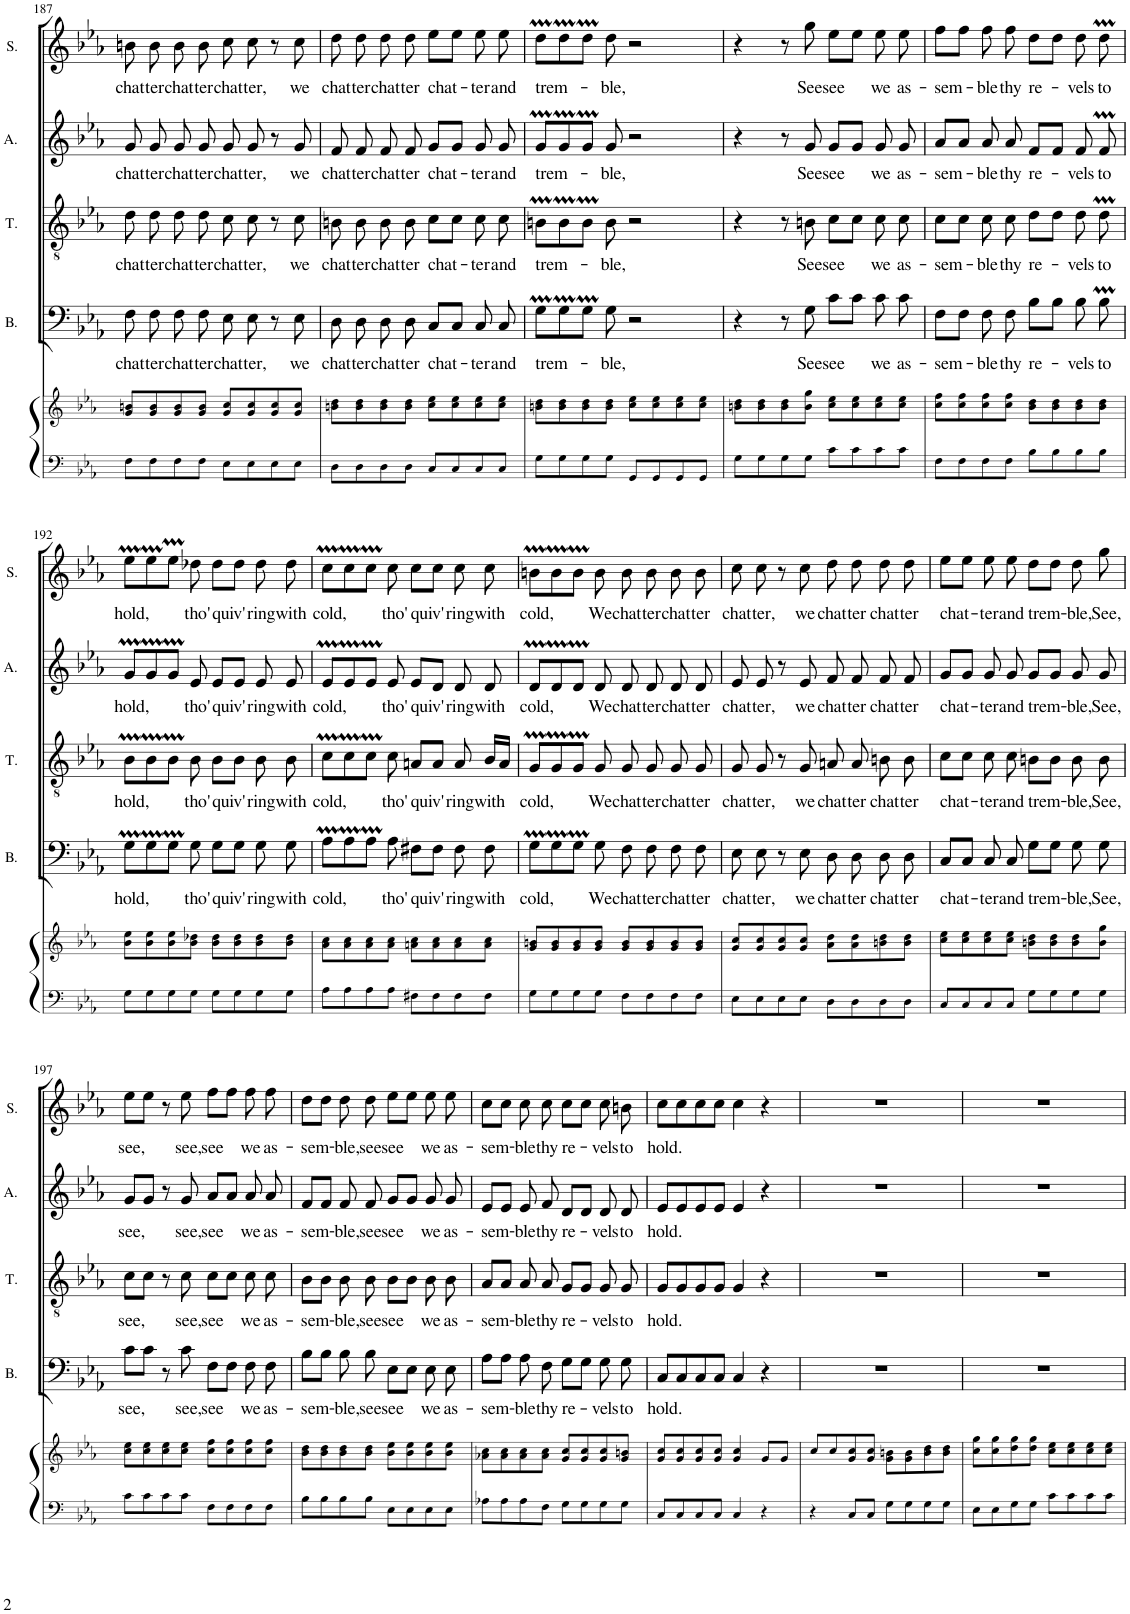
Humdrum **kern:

**kern	**kern	**kern	**text	**kern	**text	**kern	**text	**kern	**text
*part5	*part5	*part4	*part4	*part3	*part3	*part2	*part2	*part1	*part1
*staff6	*staff5	*staff4	*staff4	*staff3	*staff3	*staff2	*staff2	*staff1	*staff1
*I"Violoncellos	*	*I"Bass	*	*I"Tenor	*	*I"Alto	*	*I"Soprano	*
*	*	*I'B.	*	*I'T.	*	*I'A.	*	*I'S.	*
!!LO:PB:g=z
*clefF4	*clefG2	*clefF4	*	*clefGv2	*	*clefG2	*	*clefG2	*
*k[b-e-a-]	*k[b-e-a-]	*k[b-e-a-]	*	*k[b-e-a-]	*	*k[b-e-a-]	*	*k[b-e-a-]	*
*M4/4	*M4/4	*M4/4	*	*M4/4	*	*M4/4	*	*M4/4	*
*met(c)	*met(c)	*met(c)	*	*met(c)	*	*met(c)	*	*met(c)	*
=187	=187	=187	=187	=187	=187	=187	=187	=187	=187
!	!	!	!LO:LY:b	!	!LO:LY:b	!	!LO:LY:b	!	!LO:LY:b
8F\L	8g/ 8bn/L	8F\	chat-	8d\	chat-	8g/	chat-	8bn\	chat-
!	!	!	!LO:LY:b	!	!LO:LY:b	!	!LO:LY:b	!	!LO:LY:b
8F\	8g/ 8b/	8F\	-ter	8d\	-ter	8g/	-ter	8b\	-ter
!	!	!	!LO:LY:b	!	!LO:LY:b	!	!LO:LY:b	!	!LO:LY:b
8F\	8g/ 8b/	8F\	chat-	8d\	chat-	8g/	chat-	8b\	chat-
!	!	!	!LO:LY:b	!	!LO:LY:b	!	!LO:LY:b	!	!LO:LY:b
8F\J	8g/ 8b/J	8F\	-ter	8d\	-ter	8g/	-ter	8b\	-ter
!	!	!	!LO:LY:b	!	!LO:LY:b	!	!LO:LY:b	!	!LO:LY:b
8E-\L	8g/ 8cc/L	8E-\	chat-	8c\	chat-	8g/	chat-	8cc\	chat-
!	!	!	!LO:LY:b	!	!LO:LY:b	!	!LO:LY:b	!	!LO:LY:b
8E-\	8g/ 8cc/	8E-\	-ter,	8c\	-ter,	8g/	-ter,	8cc\	-ter,
8E-\	8g/ 8cc/	8r	.	8r	.	8r	.	8r	.
!	!	!	!LO:LY:b	!	!LO:LY:b	!	!LO:LY:b	!	!LO:LY:b
8E-\J	8g/ 8cc/J	8E-\	we	8c\	we	8g/	we	8cc\	we
=188	=188	=188	=188	=188	=188	=188	=188	=188	=188
!	!	!	!LO:LY:b	!	!LO:LY:b	!	!LO:LY:b	!	!LO:LY:b
8D\L	8bn\ 8dd\L	8D\	chat-	8Bn\	chat-	8f/	chat-	8dd\	chat-
!	!	!	!LO:LY:b	!	!LO:LY:b	!	!LO:LY:b	!	!LO:LY:b
8D\	8b\ 8dd\	8D\	-ter	8B\	-ter	8f/	-ter	8dd\	-ter
!	!	!	!LO:LY:b	!	!LO:LY:b	!	!LO:LY:b	!	!LO:LY:b
8D\	8b\ 8dd\	8D\	chat-	8B\	chat-	8f/	chat-	8dd\	chat-
!	!	!	!LO:LY:b	!	!LO:LY:b	!	!LO:LY:b	!	!LO:LY:b
8D\J	8b\ 8dd\J	8D\	-ter	8B\	-ter	8f/	-ter	8dd\	-ter
!	!	!	!LO:LY:b	!	!LO:LY:b	!	!LO:LY:b	!	!LO:LY:b
8C/L	8cc\ 8ee-\L	8C/L	chat-	8c\L	chat-	8g/L	chat-	8ee-\L	chat-
8C/	8cc\ 8ee-\	8C/J	.	8c\J	.	8g/J	.	8ee-\J	.
!	!	!	!LO:LY:b	!	!LO:LY:b	!	!LO:LY:b	!	!LO:LY:b
8C/	8cc\ 8ee-\	8C/	-ter	8c\	-ter	8g/	-ter	8ee-\	-ter
!	!	!	!LO:LY:b	!	!LO:LY:b	!	!LO:LY:b	!	!LO:LY:b
8C/J	8cc\ 8ee-\J	8C/	and	8c\	and	8g/	and	8ee-\	and
=189	=189	=189	=189	=189	=189	=189	=189	=189	=189
!	!	!	!LO:LY:b	!	!LO:LY:b	!	!LO:LY:b	!	!LO:LY:b
8G\L	8bn\ 8dd\L	8Gm\L	trem-	8Bnm\L	trem-	8gm/L	trem-	8ddm\L	trem-
8G\	8b\ 8dd\	8Gm\	.	8Bm\	.	8gm/	.	8ddm\	.
8G\	8b\ 8dd\	8Gm\J	.	8Bm\J	.	8gm/J	.	8ddm\J	.
!	!	!	!LO:LY:b	!	!LO:LY:b	!	!LO:LY:b	!	!LO:LY:b
8G\J	8b\ 8dd\J	8G\	-ble,	8B\	-ble,	8g/	-ble,	8dd\	-ble,
8GG/L	8cc\ 8ee-\L	2r	.	2r	.	2r	.	2r	.
8GG/	8cc\ 8ee-\	.	.	.	.	.	.	.	.
8GG/	8cc\ 8ee-\	.	.	.	.	.	.	.	.
8GG/J	8cc\ 8ee-\J	.	.	.	.	.	.	.	.
=190	=190	=190	=190	=190	=190	=190	=190	=190	=190
8G\L	8bn\ 8dd\L	4r	.	4r	.	4r	.	4r	.
8G\	8b\ 8dd\	.	.	.	.	.	.	.	.
8G\	8b\ 8dd\	8r	.	8r	.	8r	.	8r	.
!	!	!	!LO:LY:b	!	!LO:LY:b	!	!LO:LY:b	!	!LO:LY:b
8G\J	8b\ 8gg\J	8G\	See	8Bn\	See	8g/	See	8gg\	See
!	!	!	!LO:LY:b	!	!LO:LY:b	!	!LO:LY:b	!	!LO:LY:b
8c\L	8cc\ 8ee-\L	8c\L	see	8c\L	see	8g/L	see	8ee-\L	see
8c\	8cc\ 8ee-\	8c\J	.	8c\J	.	8g/J	.	8ee-\J	.
!	!	!	!LO:LY:b	!	!LO:LY:b	!	!LO:LY:b	!	!LO:LY:b
8c\	8cc\ 8ee-\	8c\	we	8c\	we	8g/	we	8ee-\	we
!	!	!	!LO:LY:b	!	!LO:LY:b	!	!LO:LY:b	!	!LO:LY:b
8c\J	8cc\ 8ee-\J	8c\	as-	8c\	as-	8g/	as-	8ee-\	as-
=191	=191	=191	=191	=191	=191	=191	=191	=191	=191
!	!	!	!LO:LY:b	!	!LO:LY:b	!	!LO:LY:b	!	!LO:LY:b
8F\L	8cc\ 8ff\L	8F\L	-sem-	8c\L	-sem-	8a-/L	-sem-	8ff\L	-sem-
8F\	8cc\ 8ff\	8F\J	.	8c\J	.	8a-/J	.	8ff\J	.
!	!	!	!LO:LY:b	!	!LO:LY:b	!	!LO:LY:b	!	!LO:LY:b
8F\	8cc\ 8ff\	8F\	-ble	8c\	-ble	8a-/	-ble	8ff\	-ble
!	!	!	!LO:LY:b	!	!LO:LY:b	!	!LO:LY:b	!	!LO:LY:b
8F\J	8cc\ 8ff\J	8F\	thy	8c\	thy	8a-/	thy	8ff\	thy
!	!	!	!LO:LY:b	!	!LO:LY:b	!	!LO:LY:b	!	!LO:LY:b
8B-\L	8b-\ 8dd\L	8B-\L	re-	8d\L	re-	8f/L	re-	8dd\L	re-
8B-\	8b-\ 8dd\	8B-\J	.	8d\J	.	8f/J	.	8dd\J	.
!	!	!	!LO:LY:b	!	!LO:LY:b	!	!LO:LY:b	!	!LO:LY:b
8B-\	8b-\ 8dd\	8B-\	-vels	8d\	-vels	8f/	-vels	8dd\	-vels
!	!	!	!LO:LY:b	!	!LO:LY:b	!	!LO:LY:b	!	!LO:LY:b
8B-\J	8b-\ 8dd\J	8B-M\	to	8dm\	to	8fM/	to	8ddm\	to
!!LO:LB:g=z
=192	=192	=192	=192	=192	=192	=192	=192	=192	=192
!	!	!	!LO:LY:b	!	!LO:LY:b	!	!LO:LY:b	!	!LO:LY:b
8G\L	8b-\ 8ee-\L	8Gm\L	hold,	8B-M\L	hold,	8gm/L	hold,	8ee-M\L	hold,
8G\	8b-\ 8ee-\	8Gm\	.	8B-M\	.	8gm/	.	8ee-M\	.
8G\	8b-\ 8ee-\	8Gm\J	.	8B-M\J	.	8gm/J	.	8ee-M\J	.
!	!	!	!LO:LY:b	!	!LO:LY:b	!	!LO:LY:b	!	!LO:LY:b
8G\J	8b-\ 8dd-X\J	8G\	tho'	8B-\	tho'	8e-/	tho'	8dd-X\	tho'
!	!	!	!LO:LY:b	!	!LO:LY:b	!	!LO:LY:b	!	!LO:LY:b
8G\L	8b-\ 8dd-\L	8G\L	quiv'-	8B-\L	quiv'-	8e-/L	quiv'-	8dd-\L	quiv'-
8G\	8b-\ 8dd-\	8G\J	.	8B-\J	.	8e-/J	.	8dd-\J	.
!	!	!	!LO:LY:b	!	!LO:LY:b	!	!LO:LY:b	!	!LO:LY:b
8G\	8b-\ 8dd-\	8G\	-ring	8B-\	-ring	8e-/	ring	8dd-\	-ring
!	!	!	!LO:LY:b	!	!LO:LY:b	!	!LO:LY:b	!	!LO:LY:b
8G\J	8b-\ 8dd-\J	8G\	with	8B-\	with	8e-/	with	8dd-\	with
=193	=193	=193	=193	=193	=193	=193	=193	=193	=193
!	!	!	!LO:LY:b	!	!LO:LY:b	!	!LO:LY:b	!	!LO:LY:b
8A-\L	8a-\ 8cc\L	8A-M\L	cold,	8cM\L	cold,	8e-M/L	cold,	8ccM\L	cold,
8A-\	8a-\ 8cc\	8A-M\	.	8cM\	.	8e-M/	.	8ccM\	.
8A-\	8a-\ 8cc\	8A-M\J	.	8cM\J	.	8e-M/J	.	8ccM\J	.
!	!	!	!LO:LY:b	!	!LO:LY:b	!	!LO:LY:b	!	!LO:LY:b
8A-\J	8a-\ 8cc\J	8A-\	tho'	8c\	tho'	8e-/	tho'	8cc\	tho'
!	!	!	!LO:LY:b	!	!LO:LY:b	!	!LO:LY:b	!	!LO:LY:b
8F#X\L	8an\ 8cc\L	8F#X\L	quiv'-	8An/L	quiv'-	8e-/L	quiv'-	8cc\L	quiv'-
8F#\	8a\ 8cc\	8F#\J	.	8A/J	.	8d/J	.	8cc\J	.
!	!	!	!LO:LY:b	!	!LO:LY:b	!	!LO:LY:b	!	!LO:LY:b
8F#\	8a\ 8cc\	8F#\	-ring	8A/	-ring	8d/	ring	8cc\	-ring
!	!	!	!LO:LY:b	!	!LO:LY:b	!	!LO:LY:b	!	!LO:LY:b
8F#\J	8a\ 8cc\J	8F#\	with	16B-/LL	with	8d/	with	8cc\	with
.	.	.	.	16A/JJ	.	.	.	.	.
=194	=194	=194	=194	=194	=194	=194	=194	=194	=194
!	!	!	!LO:LY:b	!	!LO:LY:b	!	!LO:LY:b	!	!LO:LY:b
8G\L	8g/ 8bn/L	8Gm\L	cold,	8Gm/L	cold,	8dm/L	cold,	8bnm\L	cold,
8G\	8g/ 8b/	8Gm\	.	8Gm/	.	8dm/	.	8bm\	.
8G\	8g/ 8b/	8Gm\J	.	8Gm/J	.	8dm/J	.	8bm\J	.
!	!	!	!LO:LY:b	!	!LO:LY:b	!	!LO:LY:b	!	!LO:LY:b
8G\J	8g/ 8b/J	8G\	We	8G/	We	8d/	We	8b\	We
!	!	!	!LO:LY:b	!	!LO:LY:b	!	!LO:LY:b	!	!LO:LY:b
8F\L	8g/ 8b/L	8F\	chat-	8G/	chat-	8d/	chat-	8b\	chat-
!	!	!	!LO:LY:b	!	!LO:LY:b	!	!LO:LY:b	!	!LO:LY:b
8F\	8g/ 8b/	8F\	-ter	8G/	-ter	8d/	-ter	8b\	-ter
!	!	!	!LO:LY:b	!	!LO:LY:b	!	!LO:LY:b	!	!LO:LY:b
8F\	8g/ 8b/	8F\	chat-	8G/	chat-	8d/	chat-	8b\	chat-
!	!	!	!LO:LY:b	!	!LO:LY:b	!	!LO:LY:b	!	!LO:LY:b
8F\J	8g/ 8b/J	8F\	-ter	8G/	-ter	8d/	-ter	8b\	-ter
=195	=195	=195	=195	=195	=195	=195	=195	=195	=195
!	!	!	!LO:LY:b	!	!LO:LY:b	!	!LO:LY:b	!	!LO:LY:b
8E-\L	8g/ 8cc/L	8E-\	chat-	8G/	chat-	8e-/	chat-	8cc\	chat-
!	!	!	!LO:LY:b	!	!LO:LY:b	!	!LO:LY:b	!	!LO:LY:b
8E-\	8g/ 8cc/	8E-\	-ter,	8G/	-ter,	8e-/	-ter,	8cc\	-ter,
8E-\	8g/ 8cc/	8r	.	8r	.	8r	.	8r	.
!	!	!	!LO:LY:b	!	!LO:LY:b	!	!LO:LY:b	!	!LO:LY:b
8E-\J	8g/ 8cc/J	8E-\	we	8G/	we	8e-/	we	8cc\	we
!	!	!	!LO:LY:b	!	!LO:LY:b	!	!LO:LY:b	!	!LO:LY:b
8D\L	8a-\ 8dd\L	8D\	chat-	8An/	chat-	8f/	chat-	8dd\	chat-
!	!	!	!LO:LY:b	!	!LO:LY:b	!	!LO:LY:b	!	!LO:LY:b
8D\	8a-\ 8dd\	8D\	-ter	8A/	-ter	8f/	-ter	8dd\	-ter
!	!	!	!LO:LY:b	!	!LO:LY:b	!	!LO:LY:b	!	!LO:LY:b
8D\	8bn\ 8dd\	8D\	chat-	8Bn\	chat-	8f/	chat-	8dd\	chat-
!	!	!	!LO:LY:b	!	!LO:LY:b	!	!LO:LY:b	!	!LO:LY:b
8D\J	8b\ 8dd\J	8D\	-ter	8B\	-ter	8f/	-ter	8dd\	-ter
=196	=196	=196	=196	=196	=196	=196	=196	=196	=196
!	!	!	!LO:LY:b	!	!LO:LY:b	!	!LO:LY:b	!	!LO:LY:b
8C/L	8cc\ 8ee-\L	8C/L	chat-	8c\L	chat-	8g/L	chat-	8ee-\L	chat-
8C/	8cc\ 8ee-\	8C/J	.	8c\J	.	8g/J	.	8ee-\J	.
!	!	!	!LO:LY:b	!	!LO:LY:b	!	!LO:LY:b	!	!LO:LY:b
8C/	8cc\ 8ee-\	8C/	-ter	8c\	-ter	8g/	-ter	8ee-\	-ter
!	!	!	!LO:LY:b	!	!LO:LY:b	!	!LO:LY:b	!	!LO:LY:b
8C/J	8cc\ 8ee-\J	8C/	and	8c\	and	8g/	and	8ee-\	and
!	!	!	!LO:LY:b	!	!LO:LY:b	!	!LO:LY:b	!	!LO:LY:b
8G\L	8bn\ 8dd\L	8G\L	trem-	8Bn\L	trem-	8g/L	trem-	8dd\L	trem-
8G\	8b\ 8dd\	8G\J	.	8B\J	.	8g/J	.	8dd\J	.
!	!	!	!LO:LY:b	!	!LO:LY:b	!	!LO:LY:b	!	!LO:LY:b
8G\	8b\ 8dd\	8G\	-ble,	8B\	-ble,	8g/	-ble,	8dd\	-ble,
!	!	!	!LO:LY:b	!	!LO:LY:b	!	!LO:LY:b	!	!LO:LY:b
8G\J	8b\ 8gg\J	8G\	See,	8B\	See,	8g/	See,	8gg\	See,
!!LO:LB:g=z
=197	=197	=197	=197	=197	=197	=197	=197	=197	=197
!	!	!	!LO:LY:b	!	!LO:LY:b	!	!LO:LY:b	!	!LO:LY:b
8c\L	8cc\ 8ee-\L	8c\L	see,	8c\L	see,	8g/L	see,	8ee-\L	see,
8c\	8cc\ 8ee-\	8c\J	.	8c\J	.	8g/J	.	8ee-\J	.
8c\	8cc\ 8ee-\	8r	.	8r	.	8r	.	8r	.
!	!	!	!LO:LY:b	!	!LO:LY:b	!	!LO:LY:b	!	!LO:LY:b
8c\J	8cc\ 8ee-\J	8c\	see,	8c\	see,	8g/	see,	8ee-\	see,
!	!	!	!LO:LY:b	!	!LO:LY:b	!	!LO:LY:b	!	!LO:LY:b
8F\L	8cc\ 8ff\L	8F\L	see	8c\L	see	8a-/L	see	8ff\L	see
8F\	8cc\ 8ff\	8F\J	.	8c\J	.	8a-/J	.	8ff\J	.
!	!	!	!LO:LY:b	!	!LO:LY:b	!	!LO:LY:b	!	!LO:LY:b
8F\	8cc\ 8ff\	8F\	we	8c\	we	8a-/	we	8ff\	we
!	!	!	!LO:LY:b	!	!LO:LY:b	!	!LO:LY:b	!	!LO:LY:b
8F\J	8cc\ 8ff\J	8F\	as-	8c\	as-	8a-/	as-	8ff\	as-
=198	=198	=198	=198	=198	=198	=198	=198	=198	=198
!	!	!	!LO:LY:b	!	!LO:LY:b	!	!LO:LY:b	!	!LO:LY:b
8B-\L	8b-\ 8dd\L	8B-\L	-sem-	8B-\L	-sem-	8f/L	-sem-	8dd\L	-sem-
8B-\	8b-\ 8dd\	8B-\J	.	8B-\J	.	8f/J	.	8dd\J	.
!	!	!	!LO:LY:b	!	!LO:LY:b	!	!LO:LY:b	!	!LO:LY:b
8B-\	8b-\ 8dd\	8B-\	-ble,	8B-\	-ble,	8f/	-ble,	8dd\	-ble,
!	!	!	!LO:LY:b	!	!LO:LY:b	!	!LO:LY:b	!	!LO:LY:b
8B-\J	8b-\ 8dd\J	8B-\	see	8B-\	see	8f/	see	8dd\	see
!	!	!	!LO:LY:b	!	!LO:LY:b	!	!LO:LY:b	!	!LO:LY:b
8E-\L	8b-\ 8ee-\L	8E-\L	see	8B-\L	see	8g/L	see	8ee-\L	see
8E-\	8b-\ 8ee-\	8E-\J	.	8B-\J	.	8g/J	.	8ee-\J	.
!	!	!	!LO:LY:b	!	!LO:LY:b	!	!LO:LY:b	!	!LO:LY:b
8E-\	8b-\ 8ee-\	8E-\	we	8B-\	we	8g/	we	8ee-\	we
!	!	!	!LO:LY:b	!	!LO:LY:b	!	!LO:LY:b	!	!LO:LY:b
8E-\J	8b-\ 8ee-\J	8E-\	as-	8B-\	as-	8g/	as-	8ee-\	as-
=199	=199	=199	=199	=199	=199	=199	=199	=199	=199
!	!	!	!LO:LY:b	!	!LO:LY:b	!	!LO:LY:b	!	!LO:LY:b
8A-X\L	8a-X\ 8cc\L	8A-\L	sem-	8A-/L	-sem-	8e-/L	-sem-	8cc\L	-sem-
8A-\	8a-\ 8cc\	8A-\J	.	8A-/J	.	8e-/J	.	8cc\J	.
!	!	!	!LO:LY:b	!	!LO:LY:b	!	!LO:LY:b	!	!LO:LY:b
8A-\	8a-\ 8cc\	8A-\	-ble	8A-/	-ble	8e-/	-ble	8cc\	-ble
!	!	!	!LO:LY:b	!	!LO:LY:b	!	!LO:LY:b	!	!LO:LY:b
8F\J	8a-\ 8cc\J	8F\	thy	8A-/	thy	8f/	thy	8cc\	thy
!	!	!	!LO:LY:b	!	!LO:LY:b	!	!LO:LY:b	!	!LO:LY:b
8G\L	8g/ 8cc/L	8G\L	re-	8G/L	re-	8d/L	re-	8cc\L	re-
8G\	8g/ 8cc/	8G\J	.	8G/J	.	8d/J	.	8cc\J	.
!	!	!	!LO:LY:b	!	!LO:LY:b	!	!LO:LY:b	!	!LO:LY:b
8G\	8g/ 8cc/	8G\	-vels	8G/	-vels	8d/	-vels	8cc\	-vels
!	!	!	!LO:LY:b	!	!LO:LY:b	!	!LO:LY:b	!	!LO:LY:b
8G\J	8g/ 8bn/J	8G\	to	8G/	to	8d/	to	8bn\	to
=200	=200	=200	=200	=200	=200	=200	=200	=200	=200
!	!	!	!LO:LY:b	!	!LO:LY:b	!	!LO:LY:b	!	!LO:LY:b
8C/L	8g/ 8cc/L	8C/L	hold.	8G/L	hold.	8e-/L	hold.	8cc\L	hold.
8C/	8g/ 8cc/	8C/	.	8G/	.	8e-/	.	8cc\	.
8C/	8g/ 8cc/	8C/	.	8G/	.	8e-/	.	8cc\	.
8C/J	8g/ 8cc/J	8C/J	.	8G/J	.	8e-/J	.	8cc\J	.
4C/	4g/ 4cc/	4C/	.	4G/	.	4e-/	.	4cc\	.
4r	8g/L	4r	.	4r	.	4r	.	4r	.
.	8g/J	.	.	.	.	.	.	.	.
=201	=201	=201	=201	=201	=201	=201	=201	=201	=201
4r	8cc/L	1r	.	1r	.	1r	.	1r	.
.	8cc/	.	.	.	.	.	.	.	.
8C/L	8g/ 8cc/	.	.	.	.	.	.	.	.
8C/J	8g/ 8cc/J	.	.	.	.	.	.	.	.
8G\L	8g\ 8bn\L	.	.	.	.	.	.	.	.
8G\	8g\ 8b\	.	.	.	.	.	.	.	.
8G\	8b\ 8dd\	.	.	.	.	.	.	.	.
8G\J	8b\ 8dd\J	.	.	.	.	.	.	.	.
=202	=202	=202	=202	=202	=202	=202	=202	=202	=202
8E-\L	8cc\ 8gg\L	1r	.	1r	.	1r	.	1r	.
8E-\	8cc\ 8gg\	.	.	.	.	.	.	.	.
8G\	8dd\ 8gg\	.	.	.	.	.	.	.	.
8G\J	8dd\ 8gg\J	.	.	.	.	.	.	.	.
8c\L	8cc\ 8ee-\L	.	.	.	.	.	.	.	.
8c\	8cc\ 8ee-\	.	.	.	.	.	.	.	.
8c\	8cc\ 8ee-\	.	.	.	.	.	.	.	.
8c\J	8cc\ 8ee-\J	.	.	.	.	.	.	.	.
=	=	=	=	=	=	=	=	=	=
*-	*-	*-	*-	*-	*-	*-	*-	*-	*-
